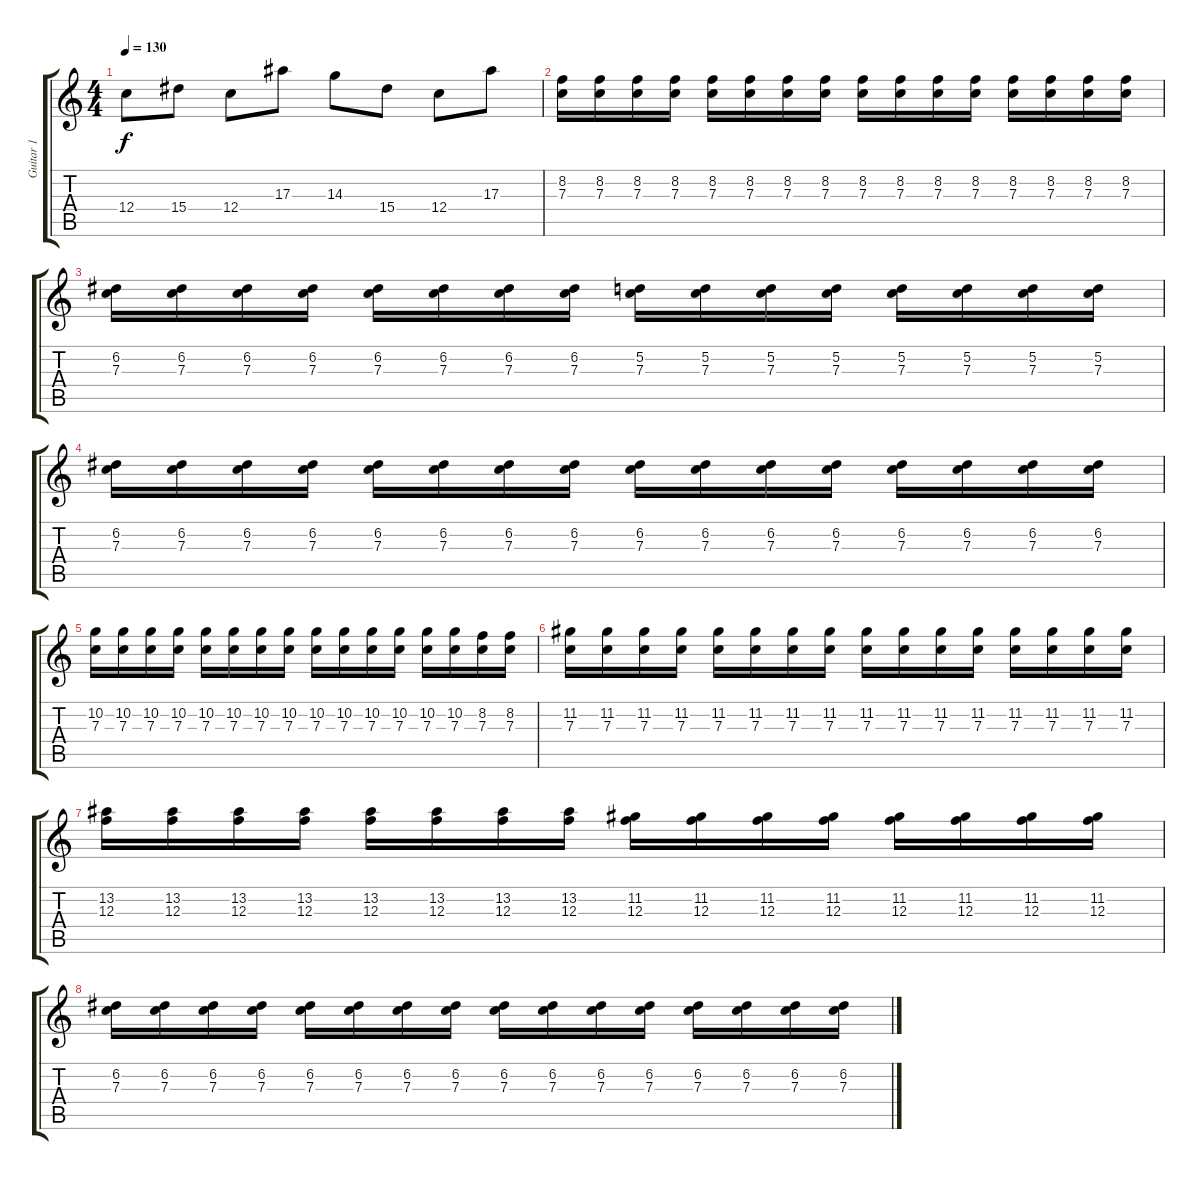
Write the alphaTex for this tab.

\track ("Guitar 1" "Guitar 1") {instrument distortionguitar}
\staff {score tabs}
\tuning (D4 A3 F3 C3 G2 C2) {hide}
\ts (4 4)
\tempo 130
\clef g2
\ks c
12.4.8{dy f} 15.4.8 12.4.8 17.3.8 14.3.8 15.4.8 12.4.8 17.3.8 |
(8.2 7.3).16 (8.2 7.3).16 (8.2 7.3).16 (8.2 7.3).16 (8.2 7.3).16 (8.2 7.3).16 (8.2 7.3).16 (8.2 7.3).16 (8.2 7.3).16 (8.2 7.3).16 (8.2 7.3).16 (8.2 7.3).16 (8.2 7.3).16 (8.2 7.3).16 (8.2 7.3).16 (8.2 7.3).16 |
(6.2 7.3).16 (6.2 7.3).16 (6.2 7.3).16 (6.2 7.3).16 (6.2 7.3).16 (6.2 7.3).16 (6.2 7.3).16 (6.2 7.3).16 (5.2 7.3).16 (5.2 7.3).16 (5.2 7.3).16 (5.2 7.3).16 (5.2 7.3).16 (5.2 7.3).16 (5.2 7.3).16 (5.2 7.3).16 |
(6.2 7.3).16 (6.2 7.3).16 (6.2 7.3).16 (6.2 7.3).16 (6.2 7.3).16 (6.2 7.3).16 (6.2 7.3).16 (6.2 7.3).16 (6.2 7.3).16 (6.2 7.3).16 (6.2 7.3).16 (6.2 7.3).16 (6.2 7.3).16 (6.2 7.3).16 (6.2 7.3).16 (6.2 7.3).16 |
(10.2 7.3).16 (10.2 7.3).16 (10.2 7.3).16 (10.2 7.3).16 (10.2 7.3).16 (10.2 7.3).16 (10.2 7.3).16 (10.2 7.3).16 (10.2 7.3).16 (10.2 7.3).16 (10.2 7.3).16 (10.2 7.3).16 (10.2 7.3).16 (10.2 7.3).16 (8.2 7.3).16 (8.2 7.3).16 |
(11.2 7.3).16 (11.2 7.3).16 (11.2 7.3).16 (11.2 7.3).16 (11.2 7.3).16 (11.2 7.3).16 (11.2 7.3).16 (11.2 7.3).16 (11.2 7.3).16 (11.2 7.3).16 (11.2 7.3).16 (11.2 7.3).16 (11.2 7.3).16 (11.2 7.3).16 (11.2 7.3).16 (11.2 7.3).16 |
(13.2 12.3).16 (13.2 12.3).16 (13.2 12.3).16 (13.2 12.3).16 (13.2 12.3).16 (13.2 12.3).16 (13.2 12.3).16 (13.2 12.3).16 (11.2 12.3).16 (11.2 12.3).16 (11.2 12.3).16 (11.2 12.3).16 (11.2 12.3).16 (11.2 12.3).16 (11.2 12.3).16 (11.2 12.3).16 |
(6.2 7.3).16 (6.2 7.3).16 (6.2 7.3).16 (6.2 7.3).16 (6.2 7.3).16 (6.2 7.3).16 (6.2 7.3).16 (6.2 7.3).16 (6.2 7.3).16 (6.2 7.3).16 (6.2 7.3).16 (6.2 7.3).16 (6.2 7.3).16 (6.2 7.3).16 (6.2 7.3).16 (6.2 7.3).16
